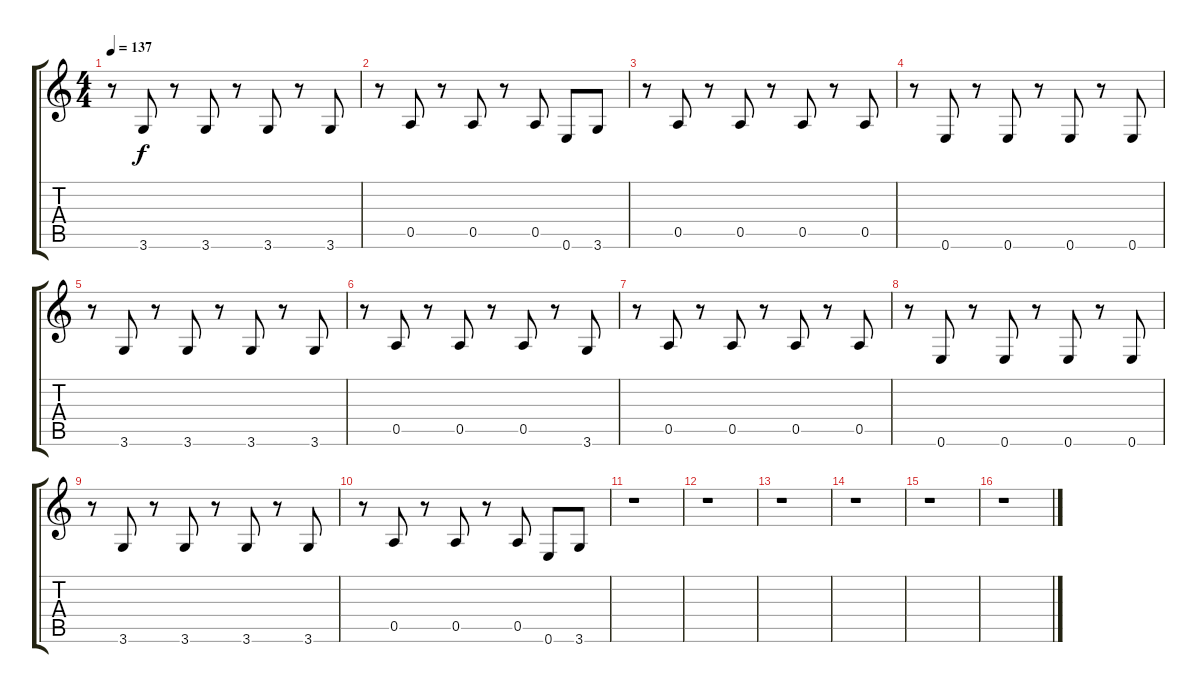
\track "" {instrument electricbassfinger}
\staff {score tabs}
\tuning (E4 B3 G3 D3 A2 E2) {hide}
\ts (4 4)
\tempo 137
\clef g2
\ks c
r.8{dy f} 3.6.8 r.8 3.6.8 r.8 3.6.8 r.8 3.6.8 |
r.8 0.5.8 r.8 0.5.8 r.8 0.5.8 0.6.8 3.6.8 |
r.8 0.5.8 r.8 0.5.8 r.8 0.5.8 r.8 0.5.8 |
r.8 0.6.8 r.8 0.6.8 r.8 0.6.8 r.8 0.6.8 |
r.8 3.6.8 r.8 3.6.8 r.8 3.6.8 r.8 3.6.8 |
r.8 0.5.8 r.8 0.5.8 r.8 0.5.8 r.8 3.6.8 |
r.8 0.5.8 r.8 0.5.8 r.8 0.5.8 r.8 0.5.8 |
r.8 0.6.8 r.8 0.6.8 r.8 0.6.8 r.8 0.6.8 |
r.8 3.6.8 r.8 3.6.8 r.8 3.6.8 r.8 3.6.8 |
r.8 0.5.8 r.8 0.5.8 r.8 0.5.8 0.6.8 3.6.8 |
r.1 |
r.1 |
r.1 |
r.1 |
r.1 |
r.1
